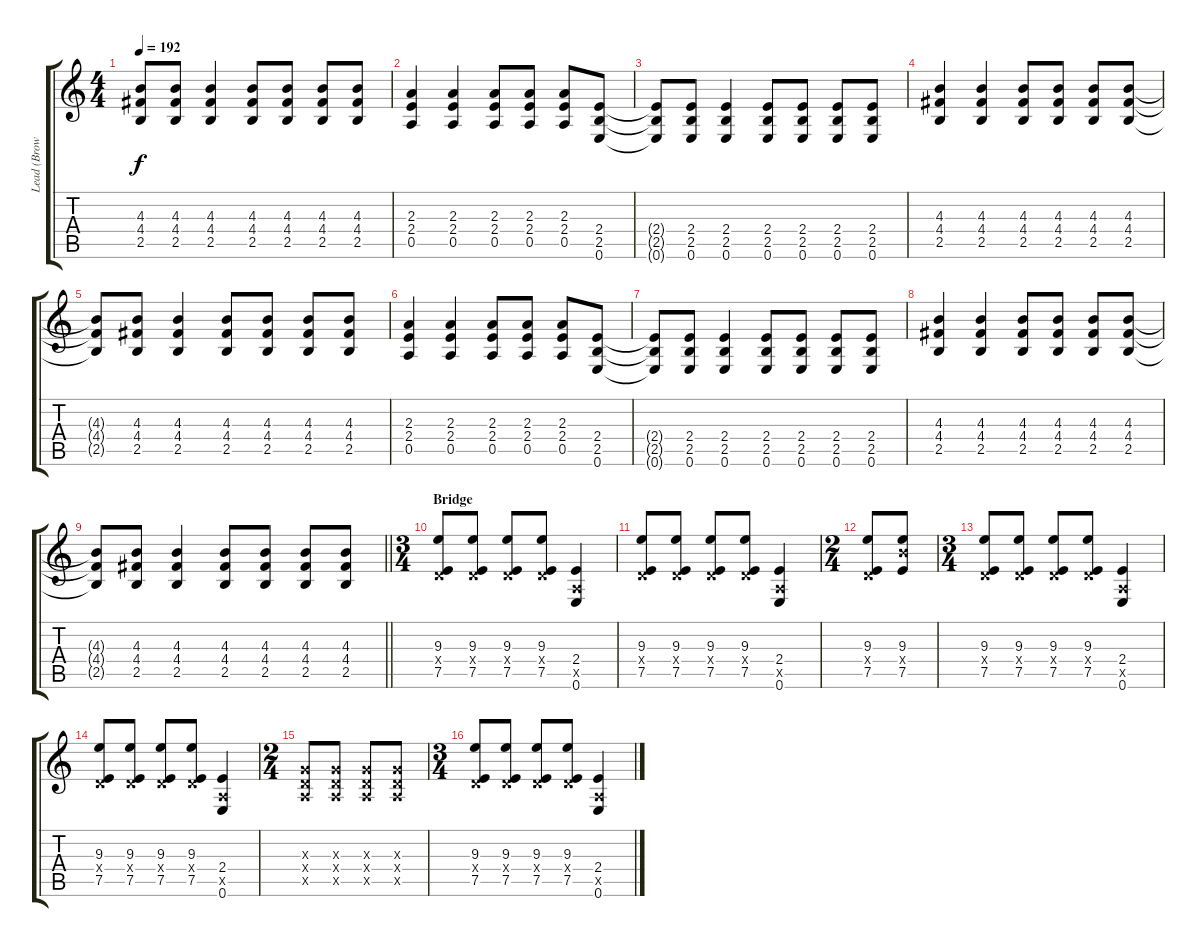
\track ("Lead (Brown Tom)" "Lead (Brow") {instrument distortionguitar}
\staff {score tabs}
\tuning (E4 B3 G3 D3 A2 E2) {hide}
\ts (4 4)
\tempo 192
\clef g2
\ks c
(4.3{t} 4.4{t} 2.5{t}).8{dy f} (4.3 4.4 2.5).8 (4.3 4.4 2.5).4 (4.3 4.4 2.5).8 (4.3 4.4 2.5).8 (4.3 4.4 2.5).8 (4.3 4.4 2.5).8 |
(2.3 2.4 0.5).4 (2.3 2.4 0.5).4 (2.3 2.4 0.5).8 (2.3 2.4 0.5).8 (2.3 2.4 0.5).8 (2.4 2.5 0.6).8 |
(2.4{t} 2.5{t} 0.6{t}).8 (2.4 2.5 0.6).8 (2.4 2.5 0.6).4 (2.4 2.5 0.6).8 (2.4 2.5 0.6).8 (2.4 2.5 0.6).8 (2.4 2.5 0.6).8 |
(4.3 4.4 2.5).4 (4.3 4.4 2.5).4 (4.3 4.4 2.5).8 (4.3 4.4 2.5).8 (4.3 4.4 2.5).8 (4.3 4.4 2.5).8 |
(4.3{t} 4.4{t} 2.5{t}).8 (4.3 4.4 2.5).8 (4.3 4.4 2.5).4 (4.3 4.4 2.5).8 (4.3 4.4 2.5).8 (4.3 4.4 2.5).8 (4.3 4.4 2.5).8 |
(2.3 2.4 0.5).4 (2.3 2.4 0.5).4 (2.3 2.4 0.5).8 (2.3 2.4 0.5).8 (2.3 2.4 0.5).8 (2.4 2.5 0.6).8 |
(2.4{t} 2.5{t} 0.6{t}).8 (2.4 2.5 0.6).8 (2.4 2.5 0.6).4 (2.4 2.5 0.6).8 (2.4 2.5 0.6).8 (2.4 2.5 0.6).8 (2.4 2.5 0.6).8 |
(4.3 4.4 2.5).4 (4.3 4.4 2.5).4 (4.3 4.4 2.5).8 (4.3 4.4 2.5).8 (4.3 4.4 2.5).8 (4.3 4.4 2.5).8 |
\barLineRight lightlight
(4.3{t} 4.4{t} 2.5{t}).8 (4.3 4.4 2.5).8 (4.3 4.4 2.5).4 (4.3 4.4 2.5).8 (4.3 4.4 2.5).8 (4.3 4.4 2.5).8 (4.3 4.4 2.5).8 |
\ts (3 4)
\section ("" "Bridge")
(9.3 0.4{x} 7.5).8 (9.3 0.4{x} 7.5).8 (9.3 0.4{x} 7.5).8 (9.3 0.4{x} 7.5).8 (2.4 0.5{x} 0.6).4 |
(9.3 0.4{x} 7.5).8 (9.3 0.4{x} 7.5).8 (9.3 0.4{x} 7.5).8 (9.3 0.4{x} 7.5).8 (2.4 0.5{x} 0.6).4 |
\ts (2 4)
(9.3 0.4{x} 7.5).8 (9.3 9.4{x} 7.5).8 |
\ts (3 4)
(9.3 0.4{x} 7.5).8 (9.3 0.4{x} 7.5).8 (9.3 0.4{x} 7.5).8 (9.3 0.4{x} 7.5).8 (2.4 0.5{x} 0.6).4 |
(9.3 0.4{x} 7.5).8 (9.3 0.4{x} 7.5).8 (9.3 0.4{x} 7.5).8 (9.3 0.4{x} 7.5).8 (2.4 0.5{x} 0.6).4 |
\ts (2 4)
(0.3{x} 0.4{x} 0.5{x}).8 (0.3{x} 0.4{x} 0.5{x}).8 (0.3{x} 0.4{x} 0.5{x}).8 (0.3{x} 0.4{x} 0.5{x}).8 |
\ts (3 4)
(9.3 0.4{x} 7.5).8 (9.3 0.4{x} 7.5).8 (9.3 0.4{x} 7.5).8 (9.3 0.4{x} 7.5).8 (2.4 0.5{x} 0.6).4
